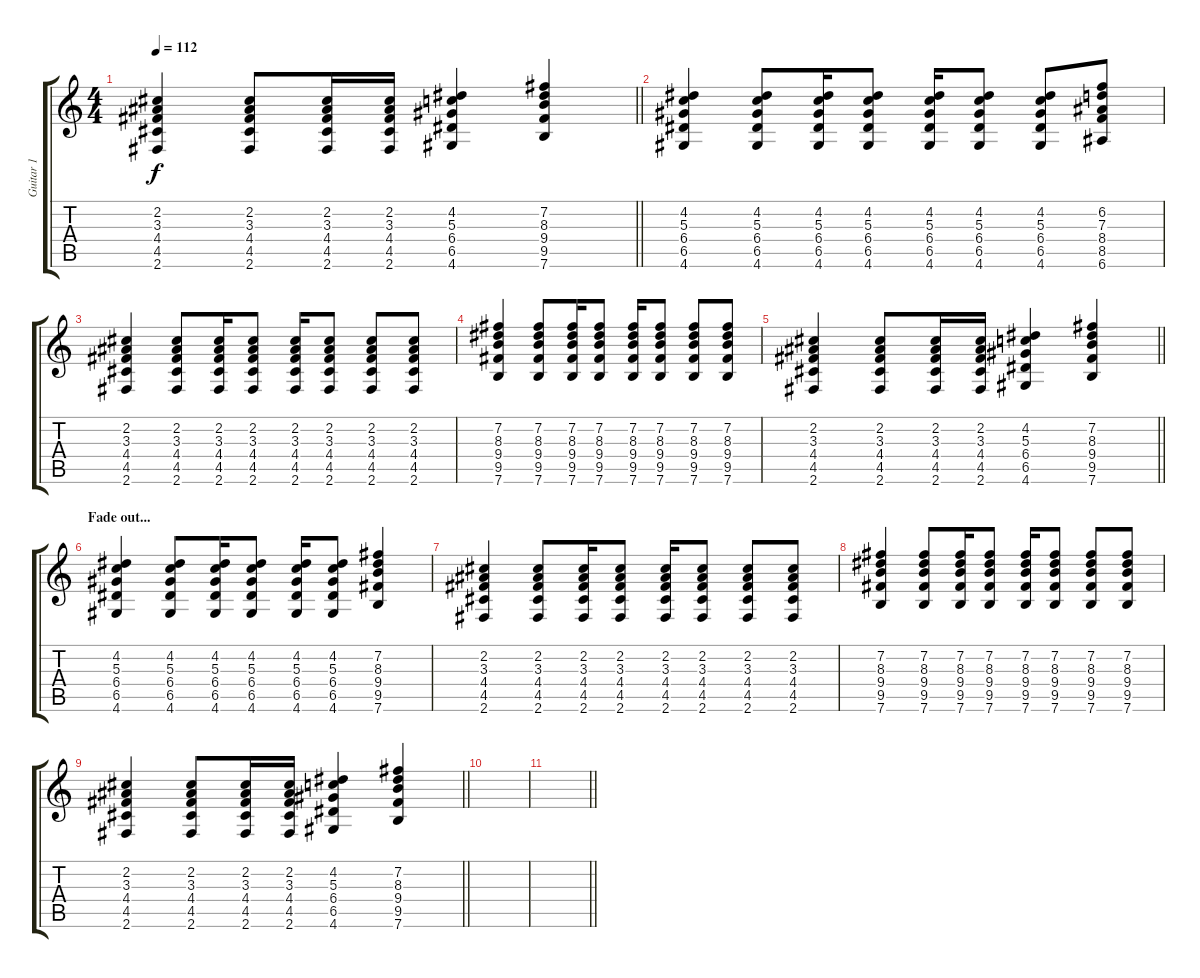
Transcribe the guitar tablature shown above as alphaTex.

\track ("Guitar 1" "Guitar 1") {instrument overdrivenguitar}
\staff {score tabs}
\tuning (E4 B3 G3 D3 A2 E2) {hide}
\ts (4 4)
\tempo 112
\clef g2
\barLineRight lightlight
\ks c
(2.2 3.3 4.4 4.5 2.6).4{dy f} (2.2 3.3 4.4 4.5 2.6).8 (2.2 3.3 4.4 4.5 2.6).16 (2.2 3.3 4.4 4.5 2.6).16 (4.2 5.3 6.4 6.5 4.6).4 (7.2 8.3 9.4 9.5 7.6).4 |
(4.2 5.3 6.4 6.5 4.6).4 (4.2 5.3 6.4 6.5 4.6).8 (4.2 5.3 6.4 6.5 4.6).16 (4.2 5.3 6.4 6.5 4.6).8 (4.2 5.3 6.4 6.5 4.6).16 (4.2 5.3 6.4 6.5 4.6).8 (4.2 5.3 6.4 6.5 4.6).8 (6.2 7.3 8.4 8.5 6.6).8 |
(2.2 3.3 4.4 4.5 2.6).4 (2.2 3.3 4.4 4.5 2.6).8 (2.2 3.3 4.4 4.5 2.6).16 (2.2 3.3 4.4 4.5 2.6).8 (2.2 3.3 4.4 4.5 2.6).16 (2.2 3.3 4.4 4.5 2.6).8 (2.2 3.3 4.4 4.5 2.6).8 (2.2 3.3 4.4 4.5 2.6).8 |
(7.2 8.3 9.4 9.5 7.6).4 (7.2 8.3 9.4 9.5 7.6).8 (7.2 8.3 9.4 9.5 7.6).16 (7.2 8.3 9.4 9.5 7.6).8 (7.2 8.3 9.4 9.5 7.6).16 (7.2 8.3 9.4 9.5 7.6).8 (7.2 8.3 9.4 9.5 7.6).8 (7.2 8.3 9.4 9.5 7.6).8 |
\barLineRight lightlight
(2.2 3.3 4.4 4.5 2.6).4 (2.2 3.3 4.4 4.5 2.6).8 (2.2 3.3 4.4 4.5 2.6).16 (2.2 3.3 4.4 4.5 2.6).16 (4.2 5.3 6.4 6.5 4.6).4 (7.2 8.3 9.4 9.5 7.6).4 |
\section ("" "Fade out...")
(4.2 5.3 6.4 6.5 4.6).4{volume 0} (4.2 5.3 6.4 6.5 4.6).8 (4.2 5.3 6.4 6.5 4.6).16 (4.2 5.3 6.4 6.5 4.6).8 (4.2 5.3 6.4 6.5 4.6).16 (4.2 5.3 6.4 6.5 4.6).8 (7.2 8.3 9.4 9.5 7.6).4 |
(2.2 3.3 4.4 4.5 2.6).4 (2.2 3.3 4.4 4.5 2.6).8 (2.2 3.3 4.4 4.5 2.6).16 (2.2 3.3 4.4 4.5 2.6).8 (2.2 3.3 4.4 4.5 2.6).16 (2.2 3.3 4.4 4.5 2.6).8 (2.2 3.3 4.4 4.5 2.6).8 (2.2 3.3 4.4 4.5 2.6).8 |
(7.2 8.3 9.4 9.5 7.6).4 (7.2 8.3 9.4 9.5 7.6).8 (7.2 8.3 9.4 9.5 7.6).16 (7.2 8.3 9.4 9.5 7.6).8 (7.2 8.3 9.4 9.5 7.6).16 (7.2 8.3 9.4 9.5 7.6).8 (7.2 8.3 9.4 9.5 7.6).8 (7.2 8.3 9.4 9.5 7.6).8 |
\barLineRight lightlight
(2.2 3.3 4.4 4.5 2.6).4 (2.2 3.3 4.4 4.5 2.6).8 (2.2 3.3 4.4 4.5 2.6).16 (2.2 3.3 4.4 4.5 2.6).16 (4.2 5.3 6.4 6.5 4.6).4 (7.2 8.3 9.4 9.5 7.6).4 |
|
\barLineRight lightlight
